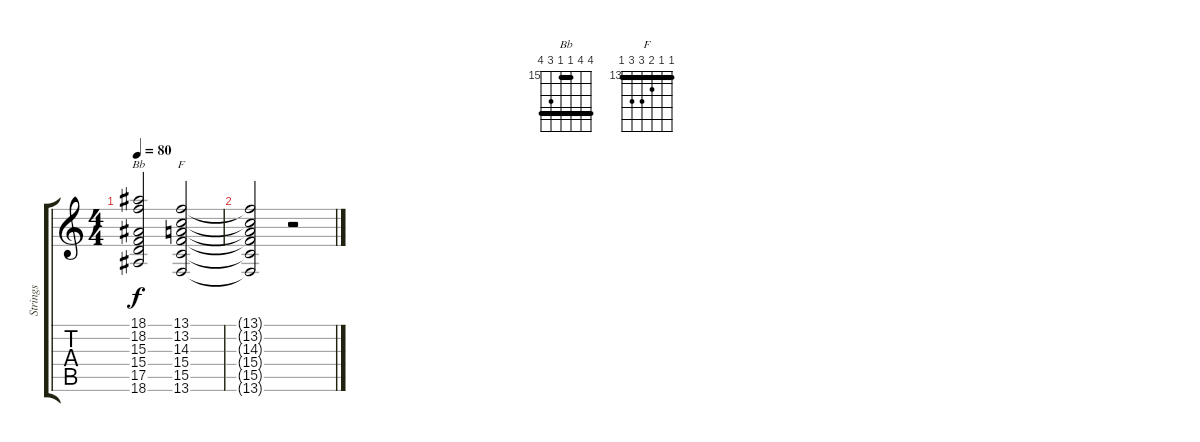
\track ("Strings" "Strings") {instrument stringensemble1}
\staff {score tabs}
\tuning (E4 B3 G3 D3 A2 E2) {hide}
\chord ("Bb" 18 18 15 15 17 18) {firstfret 15 barre (15 18)}
\chord ("F" 13 13 14 15 15 13) {firstfret 13 barre 13}
\ts (4 4)
\tempo 80
\clef g2
\ks c
(18.1 18.2 15.3 15.4 17.5 18.6).2{ch "Bb" dy f} (13.1 13.2 14.3 15.4 15.5 13.6).2{ch "F"} |
(13.1{t} 13.2{t} 14.3{t} 15.4{t} 15.5{t} 13.6{t}).2 r.2
